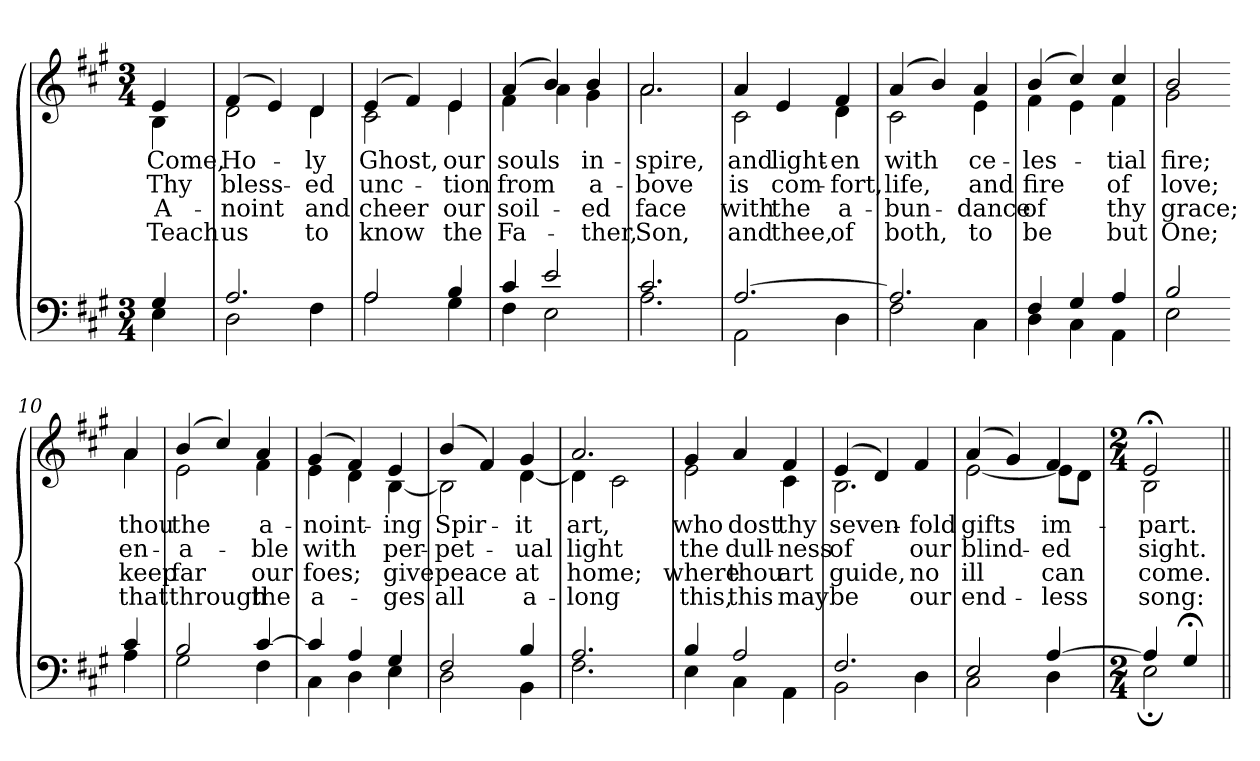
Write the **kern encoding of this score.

**kern	**kern	**text	**text	**text	**text
*part2	*part1	*part1	*part1	*part1	*part1
*staff2	*staff1	*staff1	*staff1	*staff1	*staff1
*clefF4	*clefG2	*	*	*	*
*k[f#c#g#]	*k[f#c#g#]	*	*	*	*
*M3/4	*M3/4	*	*	*	*
=1	=1	=1	=1	=1	=1
*^	*	*	*	*	*
!	!	!LO:TX:b:i:t=Verse	!	!	!	!
!	!	!	!LO:LY:b	!LO:LY:b	!LO:LY:b	!LO:LY:b
*	*	*^	*	*	*	*
4G#/	4E\	4e/	4B\	Come,	Thy	A-	Teach
=2	=2	=2	=2	=2	=2	=2	=2
!	!	!	!	!LO:LY:b	!LO:LY:b	!LO:LY:b	!LO:LY:b
2.A/	2D\	(>4f#/	2d\	Ho-	bless-	-noint	us
.	.	4e/)	.	.	.	.	.
!	!	!	!	!LO:LY:b	!LO:LY:b	!LO:LY:b	!LO:LY:b
.	4F#\	4d/	4d\	-ly	-ed	and	to
=3	=3	=3	=3	=3	=3	=3	=3
!	!	!	!	!LO:LY:b	!LO:LY:b	!LO:LY:b	!LO:LY:b
2A/	2A\	(>4e/	2c#\	Ghost,	unc-	cheer	know
.	.	4f#/)	.	.	.	.	.
!	!	!	!	!LO:LY:b	!LO:LY:b	!LO:LY:b	!LO:LY:b
4B/	4G#\	4e/	4e\	our	-tion	our	the
=4	=4	=4	=4	=4	=4	=4	=4
!	!	!	!	!LO:LY:b	!LO:LY:b	!LO:LY:b	!LO:LY:b
4c#/	4F#\	(>4a/	4f#\	souls	from	soil-	Fa-
2e/	2E\	4b/)	4a\	.	.	.	.
!	!	!	!	!LO:LY:b	!LO:LY:b	!LO:LY:b	!LO:LY:b
.	.	4b/	4g#\	in-	a-	-ed	-ther,
=5	=5	=5	=5	=5	=5	=5	=5
!	!	!	!	!LO:LY:b	!LO:LY:b	!LO:LY:b	!LO:LY:b
2.c#/	2.A\	2.a/	2.a\	-spire,	-bove	face	Son,
!!LO:LB:g=z	!!
=6	=6	=6	=6	=6	=6	=6	=6
!	!	!	!	!LO:LY:b	!LO:LY:b	!LO:LY:b	!LO:LY:b
[2.A/	2AA\	4a/	2c#\	and	is	with	and
!	!	!	!	!LO:LY:b	!LO:LY:b	!LO:LY:b	!LO:LY:b
.	.	4e/	.	light-	com-	the	thee,
!	!	!	!	!LO:LY:b	!LO:LY:b	!LO:LY:b	!LO:LY:b
.	4D\	4f#/	4d\	-en	-fort,	a-	of
=7	=7	=7	=7	=7	=7	=7	=7
!	!	!	!	!LO:LY:b	!LO:LY:b	!LO:LY:b	!LO:LY:b
2.A/]	2F#\	(>4a/	2c#\	with	life,	-bun-	both,
.	.	4b/)	.	.	.	.	.
!	!	!	!	!LO:LY:b	!LO:LY:b	!LO:LY:b	!LO:LY:b
.	4C#\	4a/	4e\	ce-	and	-dance	to
=8	=8	=8	=8	=8	=8	=8	=8
!	!	!	!	!LO:LY:b	!LO:LY:b	!LO:LY:b	!LO:LY:b
4F#/	4D\	(>4b/	4f#\	-les-	fire	of	be
4G#/	4C#\	4cc#/)	4e\	.	.	.	.
!	!	!	!	!LO:LY:b	!LO:LY:b	!LO:LY:b	!LO:LY:b
4A/	4AA\	4cc#/	4f#\	-tial	of	thy	but
=9	=9	=9	=9	=9	=9	=9	=9
!	!	!	!	!LO:LY:b	!LO:LY:b	!LO:LY:b	!LO:LY:b
2B/	2E\	2b/	2g#\	fire;	love;	grace;	One;
!!LO:LB:g=z	!!
=10-	=10-	=10-	=10-	=10-	=10-	=10-	=10-
!	!	!	!	!LO:LY:b	!LO:LY:b	!LO:LY:b	!LO:LY:b
4c#/	4A\	4a/	4a\	thou	en-	keep	that
=11	=11	=11	=11	=11	=11	=11	=11
!	!	!	!	!LO:LY:b	!LO:LY:b	!LO:LY:b	!LO:LY:b
2B/	2G#\	(>4b/	2e\	the	-a-	far	through
.	.	4cc#/)	.	.	.	.	.
!	!	!	!	!LO:LY:b	!LO:LY:b	!LO:LY:b	!LO:LY:b
[4c#/	4F#\	4a/	4f#\	a-	-ble	our	the
=12	=12	=12	=12	=12	=12	=12	=12
!	!	!	!	!LO:LY:b	!LO:LY:b	!LO:LY:b	!LO:LY:b
4c#/]	4C#\	(>4g#/	4e\	-noint-	with	foes;	a-
4A/	4D\	4f#/)	4d\	.	.	.	.
!	!	!	!	!LO:LY:b	!LO:LY:b	!LO:LY:b	!LO:LY:b
4G#/	4E\	4e/	[4B\	-ing	per-	give	-ges
=13	=13	=13	=13	=13	=13	=13	=13
!	!	!	!	!LO:LY:b	!LO:LY:b	!LO:LY:b	!LO:LY:b
2F#/	2D\	(>4b/	2B\]	Spir-	-pet-	peace	all
.	.	4f#/)	.	.	.	.	.
!	!	!	!	!LO:LY:b	!LO:LY:b	!LO:LY:b	!LO:LY:b
4B/	4BB\	4g#/	[4d\	-it	-ual	at	a-
=14	=14	=14	=14	=14	=14	=14	=14
!	!	!	!	!LO:LY:b	!LO:LY:b	!LO:LY:b	!LO:LY:b
2.A/	2.F#\	2.a/	4d\]	art,	light	home;	-long
.	.	.	2c#\	.	.	.	.
!!LO:LB:g=z	!!
=15	=15	=15	=15	=15	=15	=15	=15
!	!	!	!	!LO:LY:b	!LO:LY:b	!LO:LY:b	!LO:LY:b
4B/	4E\	4g#/	2e\	who	the	where	this,
!	!	!	!	!LO:LY:b	!LO:LY:b	!LO:LY:b	!LO:LY:b
2A/	4C#\	4a/	.	dost	dull-	thou	this
!	!	!	!	!LO:LY:b	!LO:LY:b	!LO:LY:b	!LO:LY:b
.	4AA\	4f#/	4c#\	thy	-ness	art	may
=16	=16	=16	=16	=16	=16	=16	=16
!	!	!	!	!LO:LY:b	!LO:LY:b	!LO:LY:b	!LO:LY:b
2.F#/	2BB\	(>4e/	2.B\	seven-	of	guide,	be
.	.	4d/)	.	.	.	.	.
!	!	!	!	!LO:LY:b	!LO:LY:b	!LO:LY:b	!LO:LY:b
.	4D\	4f#/	.	-fold	our	no	our
=17	=17	=17	=17	=17	=17	=17	=17
!	!	!	!	!LO:LY:b	!LO:LY:b	!LO:LY:b	!LO:LY:b
2E/	2C#\	(>4a/	[2e\	gifts	blind-	ill	end-
.	.	4g#/)	.	.	.	.	.
!	!	!	!	!LO:LY:b	!LO:LY:b	!LO:LY:b	!LO:LY:b
[4A/	4D\	4f#/	8e\L]	im-	-ed	can	-less
.	.	.	8d\J	.	.	.	.
=18	=18	=18	=18	=18	=18	=18	=18
*M2/4	*	*M2/4	*	*	*	*	*
!	!	!	!	!LO:LY:b	!LO:LY:b	!LO:LY:b	!LO:LY:b
4A/]	2E;\	2e;</	2B\	-part.	sight.	come.	song:
4G#;</	.	.	.	.	.	.	.
*v	*v	*	*	*	*	*	*
*	*v	*v	*	*	*	*
=||	=||	=||	=||	=||	=||
*-	*-	*-	*-	*-	*-
